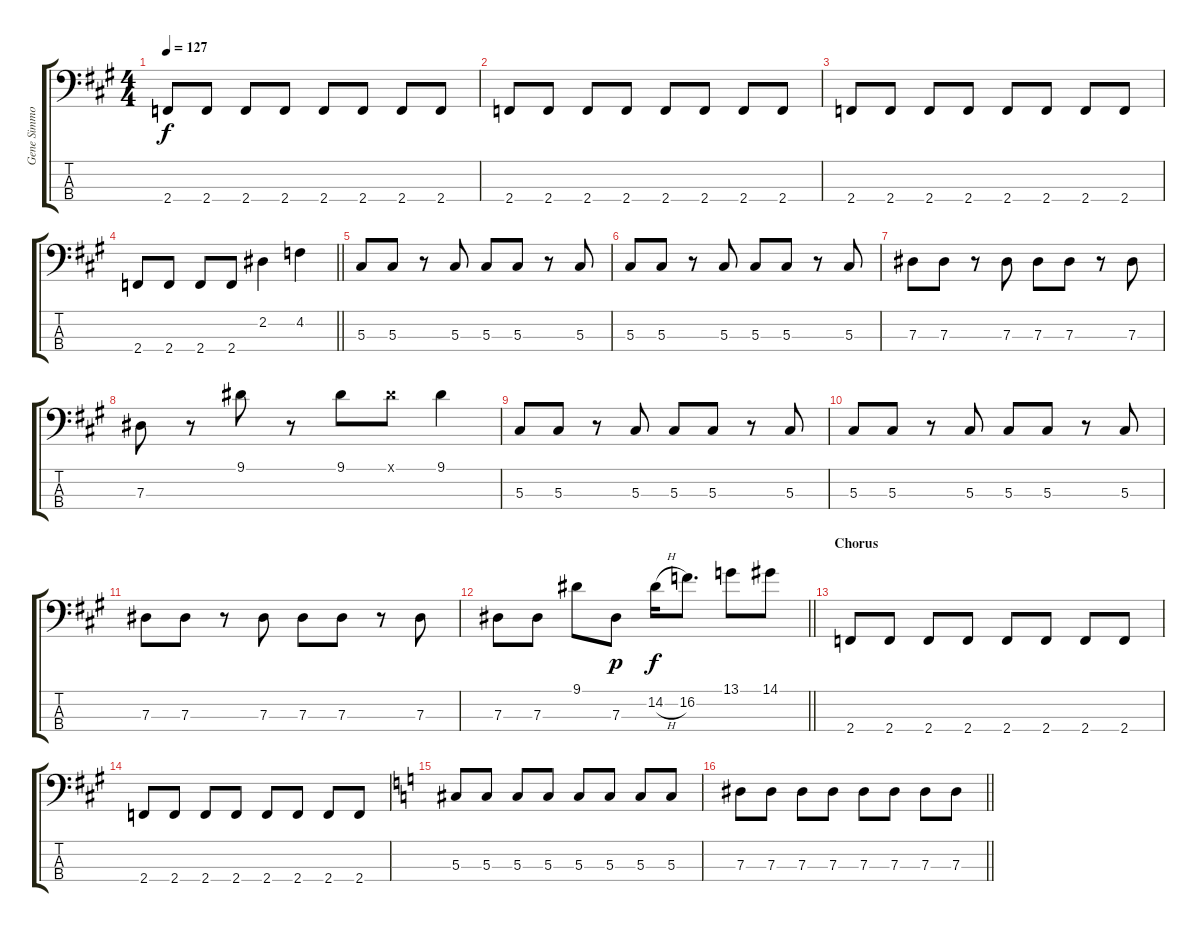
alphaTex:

\track ("Gene Simmons (Bass)" "Gene Simmo") {instrument electricbasspick}
\staff {score tabs}
\tuning (Gb2 Db2 Ab1 Eb1) {hide}
\ts (4 4)
\tempo 127
\clef f4
\ks a
2.4.8{dy f} 2.4.8 2.4.8 2.4.8 2.4.8 2.4.8 2.4.8 2.4.8 |
2.4.8 2.4.8 2.4.8 2.4.8 2.4.8 2.4.8 2.4.8 2.4.8 |
2.4.8 2.4.8 2.4.8 2.4.8 2.4.8 2.4.8 2.4.8 2.4.8 |
\barLineRight lightlight
2.4.8 2.4.8 2.4.8 2.4.8 2.2.4 4.2.4 |
5.3.8 5.3.8 r.8 5.3.8 5.3.8 5.3.8 r.8 5.3.8 |
5.3.8 5.3.8 r.8 5.3.8 5.3.8 5.3.8 r.8 5.3.8 |
7.3.8 7.3.8 r.8 7.3.8 7.3.8 7.3.8 r.8 7.3.8 |
7.3.8 r.8 9.1.8 r.8 9.1.8 9.1{x}.8 9.1.4 |
5.3.8 5.3.8 r.8 5.3.8 5.3.8 5.3.8 r.8 5.3.8 |
5.3.8 5.3.8 r.8 5.3.8 5.3.8 5.3.8 r.8 5.3.8 |
7.3.8 7.3.8 r.8 7.3.8 7.3.8 7.3.8 r.8 7.3.8 |
\barLineRight lightlight
7.3.8 7.3.8 9.1.8 7.3.8{dy p} 14.2{h}.16{dy f} 16.2.8{d} 13.1.8 14.1.8 |
\section ("" "Chorus")
2.4.8 2.4.8 2.4.8 2.4.8 2.4.8 2.4.8 2.4.8 2.4.8 |
2.4.8 2.4.8 2.4.8 2.4.8 2.4.8 2.4.8 2.4.8 2.4.8 |
\ks c
5.3.8 5.3.8 5.3.8 5.3.8 5.3.8 5.3.8 5.3.8 5.3.8 |
\barLineRight lightlight
7.3.8 7.3.8 7.3.8 7.3.8 7.3.8 7.3.8 7.3.8 7.3.8
